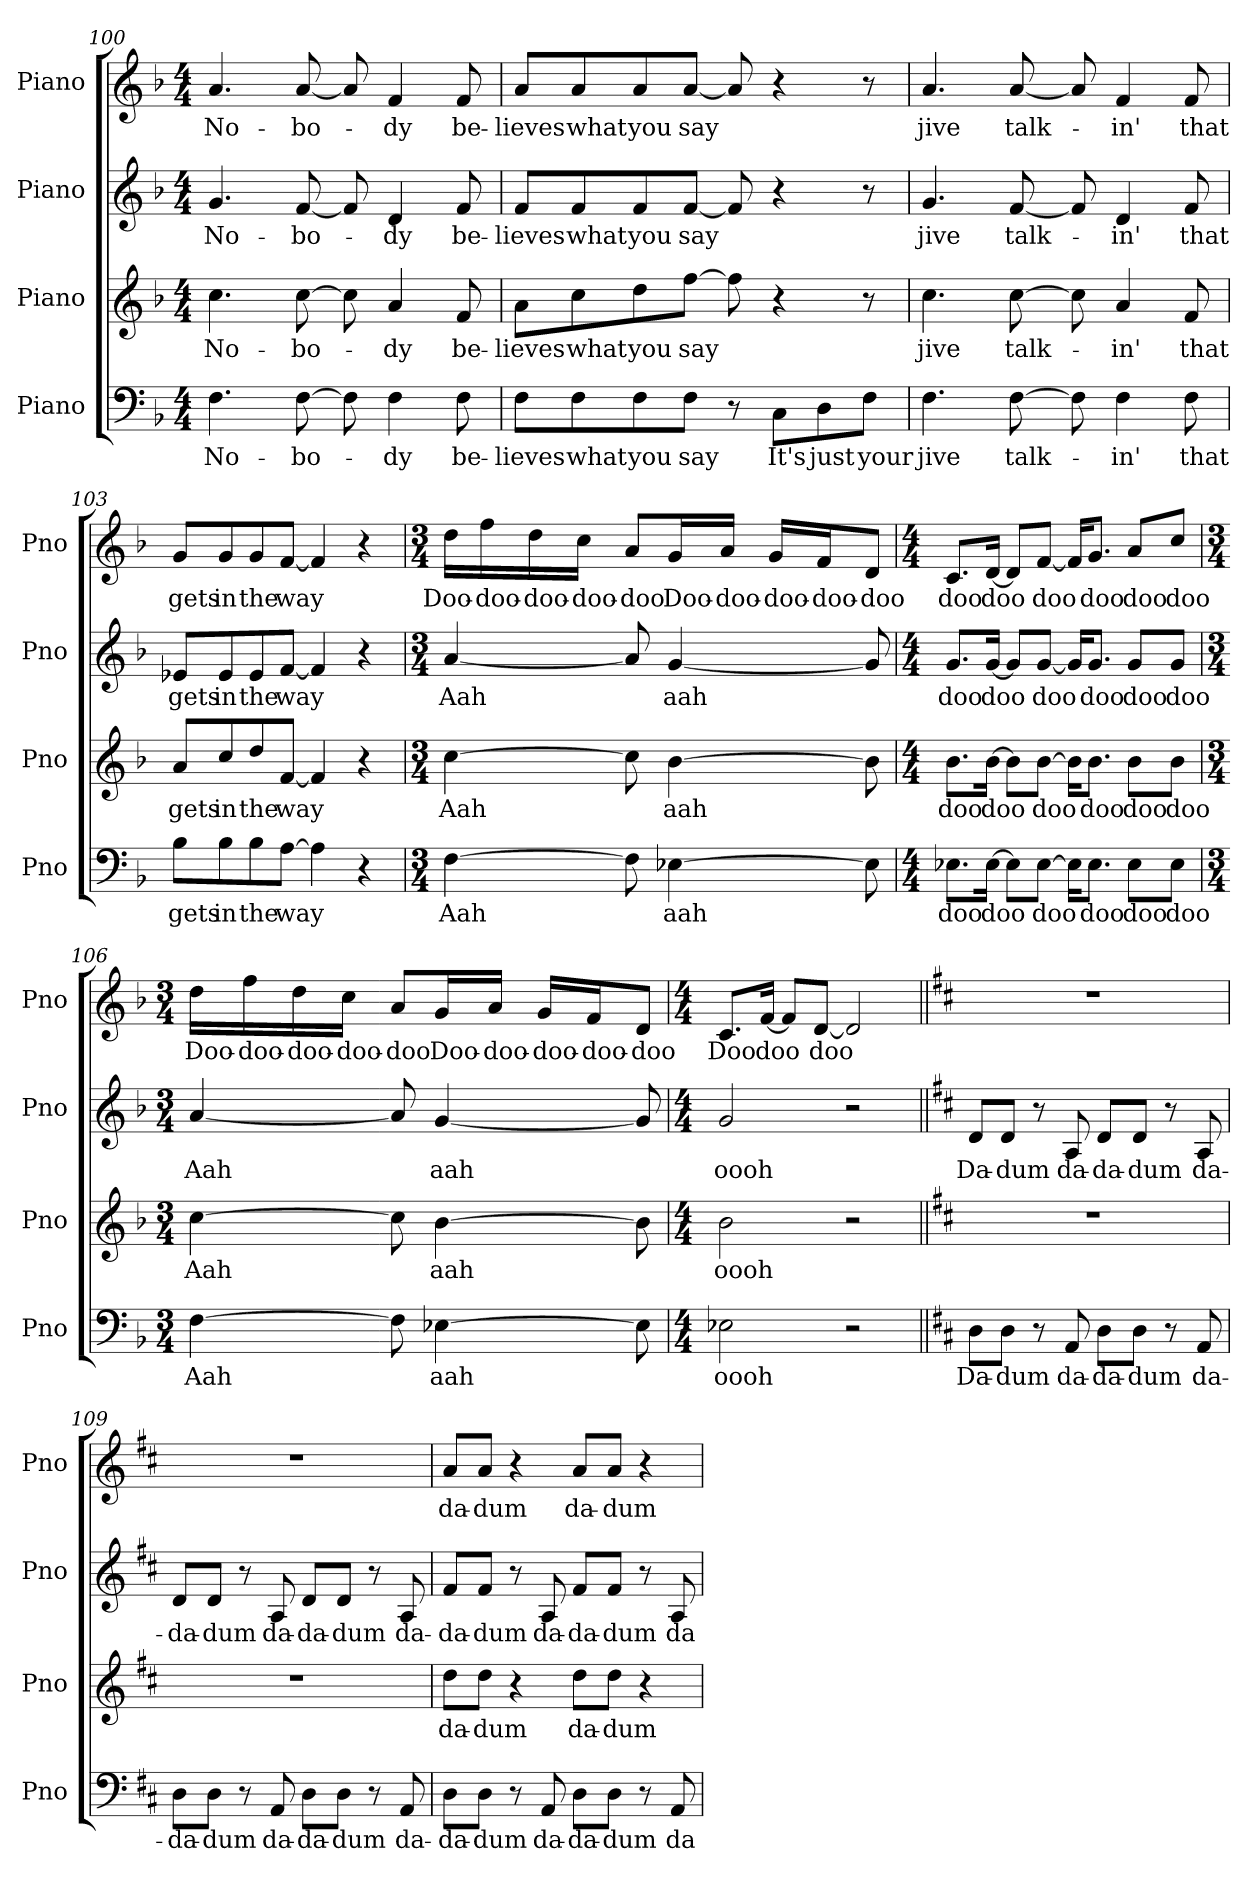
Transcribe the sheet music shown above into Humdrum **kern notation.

**kern	**text	**kern	**text	**kern	**text	**kern	**text
*part4	*part4	*part3	*part3	*part2	*part2	*part1	*part1
*staff4	*staff4	*staff3	*staff3	*staff2	*staff2	*staff1	*staff1
*I"Piano	*	*I"Piano	*	*I"Piano	*	*I"Piano	*
*I'Pno	*	*I'Pno	*	*I'Pno	*	*I'Pno	*
!!LO:LB:g=z
*clefF4	*	*clefG2	*	*clefG2	*	*clefG2	*
*	*	*ITrd7c12	*	*	*	*	*
*k[b-]	*	*k[b-]	*	*k[b-]	*	*k[b-]	*
*M4/4	*	*M4/4	*	*M4/4	*	*M4/4	*
=100	=100	=100	=100	=100	=100	=100	=100
!	!LO:LY:b	!	!LO:LY:b	!	!LO:LY:b	!	!LO:LY:b
4.F\	No-	4.c\	No-	4.g/	No-	4.a/	No-
!	!LO:LY:b	!	!LO:LY:b	!	!LO:LY:b	!	!LO:LY:b
[8F\	-bo-	[8c\	-bo-	[8f/	-bo-	[8a/	-bo-
8F\]	.	8c\]	.	8f/]	.	8a/]	.
!	!LO:LY:b	!	!LO:LY:b	!	!LO:LY:b	!	!LO:LY:b
4F\	-dy	4A/	-dy	4d/	-dy	4f/	-dy
!	!LO:LY:b	!	!LO:LY:b	!	!LO:LY:b	!	!LO:LY:b
8F\	be-	8F/	be-	8f/	be-	8f/	be-
=101	=101	=101	=101	=101	=101	=101	=101
!	!LO:LY:b	!	!LO:LY:b	!	!LO:LY:b	!	!LO:LY:b
8F\L	-lieves	8A\L	-lieves	8f/L	-lieves	8a/L	-lieves
!	!LO:LY:b	!	!LO:LY:b	!	!LO:LY:b	!	!LO:LY:b
8F\	what	8c\	what	8f/	what	8a/	what
!	!LO:LY:b	!	!LO:LY:b	!	!LO:LY:b	!	!LO:LY:b
8F\	you	8d\	you	8f/	you	8a/	you
!	!LO:LY:b	!	!LO:LY:b	!	!LO:LY:b	!	!LO:LY:b
8F\J	say	[8f\J	say	[8f/J	say	[8a/J	say
8r	.	8f\]	.	8f/]	.	8a/]	.
!	!LO:LY:b	!	!	!	!	!	!
8C\L	It's	4r	.	4r	.	4r	.
!	!LO:LY:b	!	!	!	!	!	!
8D\	just	.	.	.	.	.	.
!	!LO:LY:b	!	!	!	!	!	!
8F\J	your	8r	.	8r	.	8r	.
=102	=102	=102	=102	=102	=102	=102	=102
!	!LO:LY:b	!	!LO:LY:b	!	!LO:LY:b	!	!LO:LY:b
4.F\	jive	4.c\	jive	4.g/	jive	4.a/	jive
!	!LO:LY:b	!	!LO:LY:b	!	!LO:LY:b	!	!LO:LY:b
[8F\	talk-	[8c\	talk-	[8f/	talk-	[8a/	talk-
8F\]	.	8c\]	.	8f/]	.	8a/]	.
!	!LO:LY:b	!	!LO:LY:b	!	!LO:LY:b	!	!LO:LY:b
4F\	-in'	4A/	-in'	4d/	-in'	4f/	-in'
!	!LO:LY:b	!	!LO:LY:b	!	!LO:LY:b	!	!LO:LY:b
8F\	that	8F/	that	8f/	that	8f/	that
=103	=103	=103	=103	=103	=103	=103	=103
!	!LO:LY:b	!	!LO:LY:b	!	!LO:LY:b	!	!LO:LY:b
8B-\L	gets	8A/L	gets	8e-X/L	gets	8g/L	gets
!	!LO:LY:b	!	!LO:LY:b	!	!LO:LY:b	!	!LO:LY:b
8B-\	in	8c/	in	8e-/	in	8g/	in
!	!LO:LY:b	!	!LO:LY:b	!	!LO:LY:b	!	!LO:LY:b
8B-\	the	8d/	the	8e-/	the	8g/	the
!	!LO:LY:b	!	!LO:LY:b	!	!LO:LY:b	!	!LO:LY:b
[8A\J	way	[8F/J	way	[8f/J	way	[8f/J	way
4A\]	.	4F/]	.	4f/]	.	4f/]	.
4r	.	4r	.	4r	.	4r	.
=104	=104	=104	=104	=104	=104	=104	=104
*M3/4	*	*M3/4	*	*M3/4	*	*M3/4	*
!	!LO:LY:b	!	!LO:LY:b	!	!LO:LY:b	!	!LO:LY:b
[4F\	Aah	[4c\	Aah	[4a/	Aah	16dd\LL	Doo-
!	!	!	!	!	!	!	!LO:LY:b
.	.	.	.	.	.	16ff\	-doo-
!	!	!	!	!	!	!	!LO:LY:b
.	.	.	.	.	.	16dd\	-doo-
!	!	!	!	!	!	!	!LO:LY:b
.	.	.	.	.	.	16cc\JJ	-doo-
!	!	!	!	!	!	!	!LO:LY:b
8F\]	.	8c\]	.	8a/]	.	8a/L	-doo
!	!LO:LY:b	!	!LO:LY:b	!	!LO:LY:b	!	!LO:LY:b
[4E-X\	aah	[4B-\	aah	[4g/	aah	16g/L	Doo-
!	!	!	!	!	!	!	!LO:LY:b
.	.	.	.	.	.	16a/JJ	-doo-
!	!	!	!	!	!	!	!LO:LY:b
.	.	.	.	.	.	16g/LL	-doo-
!	!	!	!	!	!	!	!LO:LY:b
.	.	.	.	.	.	16f/J	-doo-
!	!	!	!	!	!	!	!LO:LY:b
8E-\]	.	8B-\]	.	8g/]	.	8d/J	-doo
!!LO:PB:g=z
=105	=105	=105	=105	=105	=105	=105	=105
*M4/4	*	*M4/4	*	*M4/4	*	*M4/4	*
!	!LO:LY:b	!	!LO:LY:b	!	!LO:LY:b	!	!LO:LY:b
8.E-X\L	doo	8.B-\L	doo	8.g/L	doo	8.c/L	doo
!	!LO:LY:b	!	!LO:LY:b	!	!LO:LY:b	!	!LO:LY:b
[16E-\Jk	doo	[16B-\Jk	doo	[16g/Jk	doo	[16d/Jk	doo
8E-\L]	.	8B-\L]	.	8g/L]	.	8d/L]	.
!	!LO:LY:b	!	!LO:LY:b	!	!LO:LY:b	!	!LO:LY:b
[8E-\J	doo	[8B-\J	doo	[8g/J	doo	[8f/J	doo
16E-\KL]	.	16B-\KL]	.	16g/KL]	.	16f/KL]	.
!	!LO:LY:b	!	!LO:LY:b	!	!LO:LY:b	!	!LO:LY:b
8.E-\J	doo	8.B-\J	doo	8.g/J	doo	8.g/J	doo
!	!LO:LY:b	!	!LO:LY:b	!	!LO:LY:b	!	!LO:LY:b
8E-\L	doo	8B-\L	doo	8g/L	doo	8a/L	doo
!	!LO:LY:b	!	!LO:LY:b	!	!LO:LY:b	!	!LO:LY:b
8E-\J	doo	8B-\J	doo	8g/J	doo	8cc/J	doo
=106	=106	=106	=106	=106	=106	=106	=106
*M3/4	*	*M3/4	*	*M3/4	*	*M3/4	*
!	!LO:LY:b	!	!LO:LY:b	!	!LO:LY:b	!	!LO:LY:b
[4F\	Aah	[4c\	Aah	[4a/	Aah	16dd\LL	Doo-
!	!	!	!	!	!	!	!LO:LY:b
.	.	.	.	.	.	16ff\	-doo-
!	!	!	!	!	!	!	!LO:LY:b
.	.	.	.	.	.	16dd\	-doo-
!	!	!	!	!	!	!	!LO:LY:b
.	.	.	.	.	.	16cc\JJ	-doo-
!	!	!	!	!	!	!	!LO:LY:b
8F\]	.	8c\]	.	8a/]	.	8a/L	-doo
!	!LO:LY:b	!	!LO:LY:b	!	!LO:LY:b	!	!LO:LY:b
[4E-X\	aah	[4B-\	aah	[4g/	aah	16g/L	Doo-
!	!	!	!	!	!	!	!LO:LY:b
.	.	.	.	.	.	16a/JJ	-doo-
!	!	!	!	!	!	!	!LO:LY:b
.	.	.	.	.	.	16g/LL	-doo-
!	!	!	!	!	!	!	!LO:LY:b
.	.	.	.	.	.	16f/J	-doo-
!	!	!	!	!	!	!	!LO:LY:b
8E-\]	.	8B-\]	.	8g/]	.	8d/J	-doo
=107	=107	=107	=107	=107	=107	=107	=107
*M4/4	*	*M4/4	*	*M4/4	*	*M4/4	*
!	!LO:LY:b	!	!LO:LY:b	!	!LO:LY:b	!	!LO:LY:b
2E-X\	oooh	2B-\	oooh	2g/	oooh	8.c/L	Doo
!	!	!	!	!	!	!	!LO:LY:b
.	.	.	.	.	.	[16f/Jk	doo
.	.	.	.	.	.	8f/L]	.
!	!	!	!	!	!	!	!LO:LY:b
.	.	.	.	.	.	[8d/J	doo
2r	.	2r	.	2r	.	2d/]	.
=108||	=108||	=108||	=108||	=108||	=108||	=108||	=108||
*k[f#c#]	*	*k[f#c#]	*	*k[f#c#]	*	*k[f#c#]	*
*	*	*	*	*	*	*MM112	*
!	!LO:LY:b	!	!	!	!LO:LY:b	!	!
8D\L	Da-	1r	.	8d/L	Da-	1r	.
!	!LO:LY:b	!	!	!	!LO:LY:b	!	!
8D\J	-dum	.	.	8d/J	-dum	.	.
8r	.	.	.	8r	.	.	.
!	!LO:LY:b	!	!	!	!LO:LY:b	!	!
8AA/	da-	.	.	8A/	da-	.	.
!	!LO:LY:b	!	!	!	!LO:LY:b	!	!
8D\L	-da-	.	.	8d/L	-da-	.	.
!	!LO:LY:b	!	!	!	!LO:LY:b	!	!
8D\J	-dum	.	.	8d/J	-dum	.	.
8r	.	.	.	8r	.	.	.
!	!LO:LY:b	!	!	!	!LO:LY:b	!	!
8AA/	da-	.	.	8A/	da-	.	.
=109	=109	=109	=109	=109	=109	=109	=109
!	!LO:LY:b	!	!	!	!LO:LY:b	!	!
8D\L	-da-	1r	.	8d/L	-da-	1r	.
!	!LO:LY:b	!	!	!	!LO:LY:b	!	!
8D\J	-dum	.	.	8d/J	-dum	.	.
8r	.	.	.	8r	.	.	.
!	!LO:LY:b	!	!	!	!LO:LY:b	!	!
8AA/	da-	.	.	8A/	da-	.	.
!	!LO:LY:b	!	!	!	!LO:LY:b	!	!
8D\L	-da-	.	.	8d/L	-da-	.	.
!	!LO:LY:b	!	!	!	!LO:LY:b	!	!
8D\J	-dum	.	.	8d/J	-dum	.	.
8r	.	.	.	8r	.	.	.
!	!LO:LY:b	!	!	!	!LO:LY:b	!	!
8AA/	da-	.	.	8A/	da-	.	.
!!LO:LB:g=z
=110	=110	=110	=110	=110	=110	=110	=110
!	!LO:LY:b	!	!LO:LY:b	!	!LO:LY:b	!	!LO:LY:b
8D\L	-da-	8d\L	da-	8f#/L	-da-	8a/L	da-
!	!LO:LY:b	!	!LO:LY:b	!	!LO:LY:b	!	!LO:LY:b
8D\J	-dum	8d\J	-dum	8f#/J	-dum	8a/J	-dum
8r	.	4r	.	8r	.	4r	.
!	!LO:LY:b	!	!	!	!LO:LY:b	!	!
8AA/	da-	.	.	8A/	da-	.	.
!	!LO:LY:b	!	!LO:LY:b	!	!LO:LY:b	!	!LO:LY:b
8D\L	-da-	8d\L	da-	8f#/L	-da-	8a/L	da-
!	!LO:LY:b	!	!LO:LY:b	!	!LO:LY:b	!	!LO:LY:b
8D\J	-dum	8d\J	-dum	8f#/J	-dum	8a/J	-dum
8r	.	4r	.	8r	.	4r	.
!	!LO:LY:b	!	!	!	!LO:LY:b	!	!
8AA/	da-	.	.	8A/	da-	.	.
=	=	=	=	=	=	=	=
*-	*-	*-	*-	*-	*-	*-	*-
